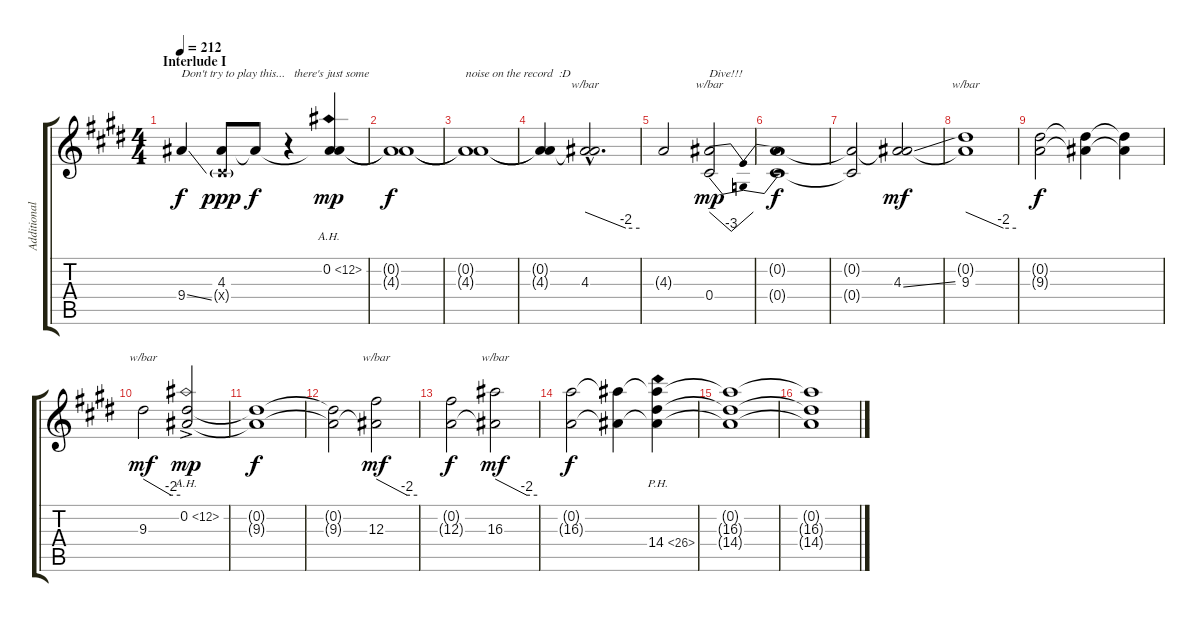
\track ("Additional Instruments" "Additional") {instrument distortionguitar}
\staff {score tabs}
\tuning (Eb4 Bb3 Gb3 Db3 Ab2 Eb2) {hide}
\ts (4 4)
\section ("" "Interlude I")
\tempo 212
\clef g2
\ks c#minor
9.4{ss}.4{txt "Don't try to play this...   there's just some" dy f} (4.3 0.4{g x}).8{dy ppp volume 2 instrument distortionguitar} 4.3{t}.8{dy f volume 14} r.4 (0.2{ah 12} 4.3{t}).4{dy mp balance 13} |
(0.2{t} 4.3{t}).1{dy f} |
(0.2{t} 4.3{t}).1{txt "noise on the record  :D"} |
(0.2{t} 4.3{t}).4 (0.2{hac t} 4.3{hac}).2{d tbe (custom default 0 0 45 -8 60 -8) volume 9 balance 3} |
4.3{t}.2 (0.2{t} 0.4).2{tbe (dip default 0 0 30 -12 60 0) txt "Dive!!!" dy mp volume 14 balance 8} |
(0.2{t} 0.4{t}).1{dy f} |
(0.2{t} 0.4{t}).2 (0.2{t} 4.3{ss}).2{dy mf balance 3} |
(0.2{t} 9.3).1{tbe (custom default 0 0 45 -8 60 -8) volume 5 balance 13} |
(0.2{t} 9.3{t}).2{dy f} (0.2{t} 9.3{t}).4 (0.2{t} 9.3{t}).4{volume 14} |
9.3.2{tbe (custom default 0 0 45 -8 60 -8) dy mf volume 6} (0.2{ah 12 ac} 9.3{t}).2{dy mp} |
(0.2{t} 9.3{t}).1{dy f} |
(0.2{t} 9.3{t}).2{volume 14} (0.2{t} 12.3).2{tbe (custom default 0 0 45 -8 60 -8) dy mf volume 6 balance 13} |
(0.2{t} 12.3{t}).2{dy f volume 14} (0.2{t} 16.3).2{tbe (custom default 0 0 45 -8 60 -8) dy mf volume 6 balance 3} |
(0.2{t} 16.3{t}).2{dy f} (0.2{t} 16.3{t}).4 (0.2{t} 16.3{t} 14.4{ph 12}).4{volume 14 balance 8} |
(0.2{t} 16.3{t} 14.4{t}).1 |
(0.2{t} 16.3{t} 14.4{t}).1
